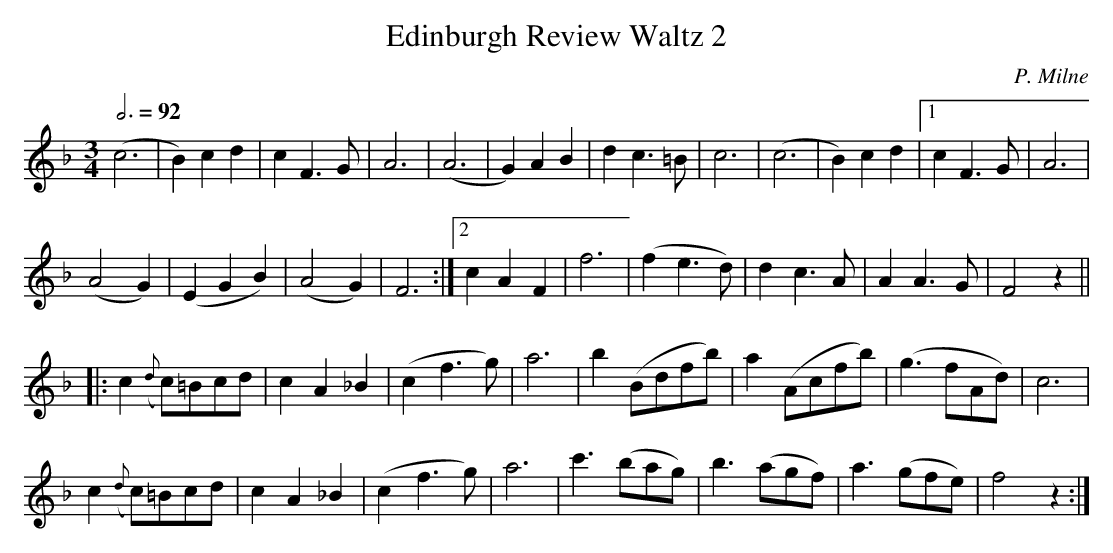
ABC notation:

X:1
T:Edinburgh Review Waltz 2
C:P. Milne
M:3/4
L:1/4
Q:3/4=92
K:F
(c3|B)cd|   cF>G|A3|(A3   | G)AB|dc>=B|c3  |\
(c3|B)cd|[1 cF>G|A3|
                    (A2G) |(EGB)|(A2G)|F3 :|\
         [2 cAF |f3|(fe>d)| dc>A|AA>G |F2z||
|:c({d}c/)=B/c/d/|cA_B|(cf>g)|a3|b(B/d/f/b/)|a(A/c/f/b/)|(g>fA/d/) |c3  |
  c({d}c/)=B/c/d/|cA_B|(cf>g)|a3|c'>(ba/g/) |b>(ag/f/)  | a>(gf/e/)|f2z:|
